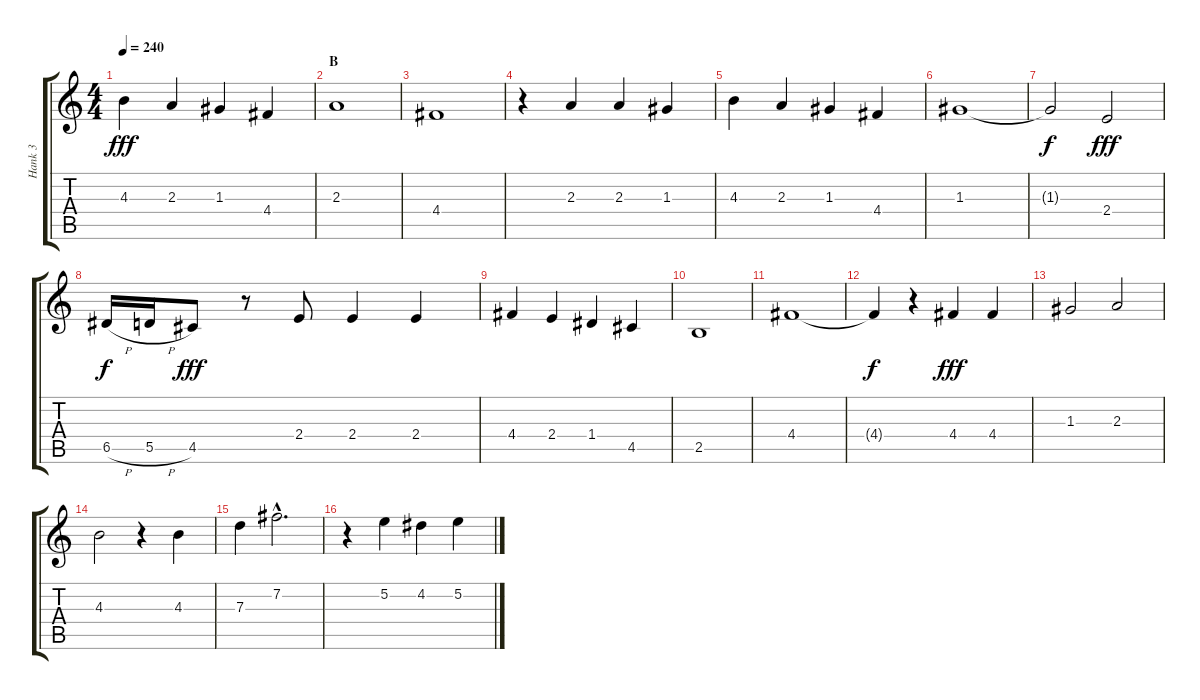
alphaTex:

\track ("Hank 3" "Hank 3") {instrument overdrivenguitar}
\staff {score tabs}
\tuning (E4 B3 G3 D3 A2 E2) {hide}
\ts (4 4)
\tempo 240
\clef g2
\ks c
4.3.4{dy fff} 2.3.4 1.3.4 4.4.4 |
\section ("" "B")
2.3.1 |
4.4.1 |
r.4 2.3.4 2.3.4 1.3.4 |
4.3.4 2.3.4 1.3.4 4.4.4 |
1.3.1 |
1.3{t}.2{dy f} 2.4.2{dy fff} |
6.5{h}.16{dy f} 5.5{h}.16 4.5.8{dy fff} r.8 2.4.8 2.4.4 2.4.4 |
4.4.4 2.4.4 1.4.4 4.5.4 |
2.5.1 |
4.4.1 |
4.4{t}.4{dy f} r.4 4.4.4{dy fff} 4.4.4 |
1.3.2 2.3.2 |
4.3.2 r.4 4.3.4 |
7.3.4 7.2{hac}.2{d} |
r.4 5.2.4 4.2.4 5.2.4
